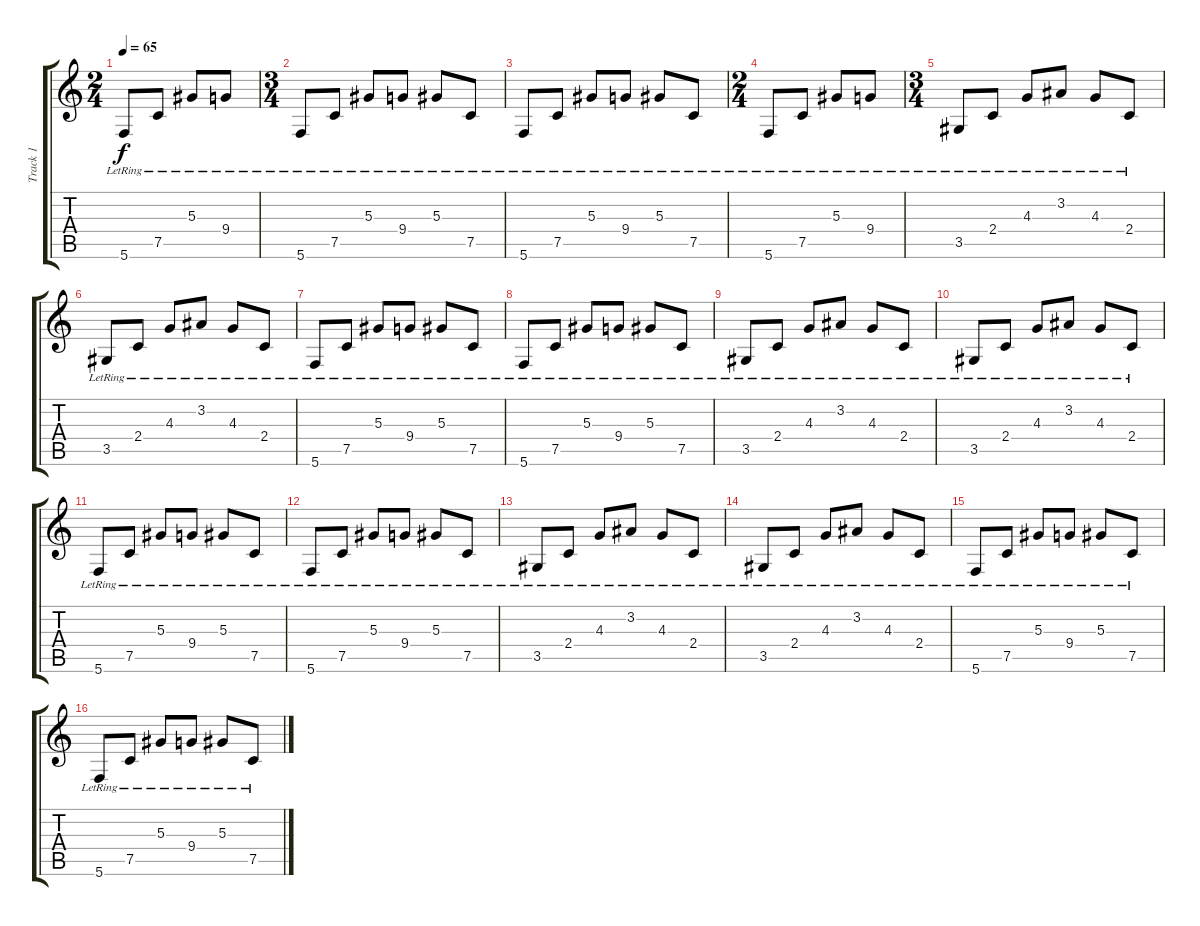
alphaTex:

\track ("Track 1" "Track 1") {instrument electricguitarclean}
\staff {score tabs}
\tuning (C4 G3 Eb3 Bb2 F2 C2) {hide}
\ts (2 4)
\tempo 65
\clef g2
\ks c
5.6{lr}.8{dy f} 7.5{lr}.8 5.3{lr}.8 9.4{lr}.8 |
\ts (3 4)
5.6{lr}.8 7.5{lr}.8 5.3{lr}.8 9.4{lr}.8 5.3{lr}.8 7.5{lr}.8 |
5.6{lr}.8 7.5{lr}.8 5.3{lr}.8 9.4{lr}.8 5.3{lr}.8 7.5{lr}.8 |
\ts (2 4)
5.6{lr}.8 7.5{lr}.8 5.3{lr}.8 9.4{lr}.8 |
\ts (3 4)
3.5{lr}.8 2.4{lr}.8 4.3{lr}.8 3.2{lr}.8 4.3{lr}.8 2.4{lr}.8 |
3.5{lr}.8 2.4{lr}.8 4.3{lr}.8 3.2{lr}.8 4.3{lr}.8 2.4{lr}.8 |
5.6{lr}.8 7.5{lr}.8 5.3{lr}.8 9.4{lr}.8 5.3{lr}.8 7.5{lr}.8 |
5.6{lr}.8 7.5{lr}.8 5.3{lr}.8 9.4{lr}.8 5.3{lr}.8 7.5{lr}.8 |
3.5{lr}.8 2.4{lr}.8 4.3{lr}.8 3.2{lr}.8 4.3{lr}.8 2.4{lr}.8 |
3.5{lr}.8 2.4{lr}.8 4.3{lr}.8 3.2{lr}.8 4.3{lr}.8 2.4{lr}.8 |
5.6{lr}.8 7.5{lr}.8 5.3{lr}.8 9.4{lr}.8 5.3{lr}.8 7.5{lr}.8 |
5.6{lr}.8 7.5{lr}.8 5.3{lr}.8 9.4{lr}.8 5.3{lr}.8 7.5{lr}.8 |
3.5{lr}.8 2.4{lr}.8 4.3{lr}.8 3.2{lr}.8 4.3{lr}.8 2.4{lr}.8 |
3.5{lr}.8 2.4{lr}.8 4.3{lr}.8 3.2{lr}.8 4.3{lr}.8 2.4{lr}.8 |
5.6{lr}.8 7.5{lr}.8 5.3{lr}.8 9.4{lr}.8 5.3{lr}.8 7.5{lr}.8 |
5.6{lr}.8 7.5{lr}.8 5.3{lr}.8 9.4{lr}.8 5.3{lr}.8 7.5{lr}.8
